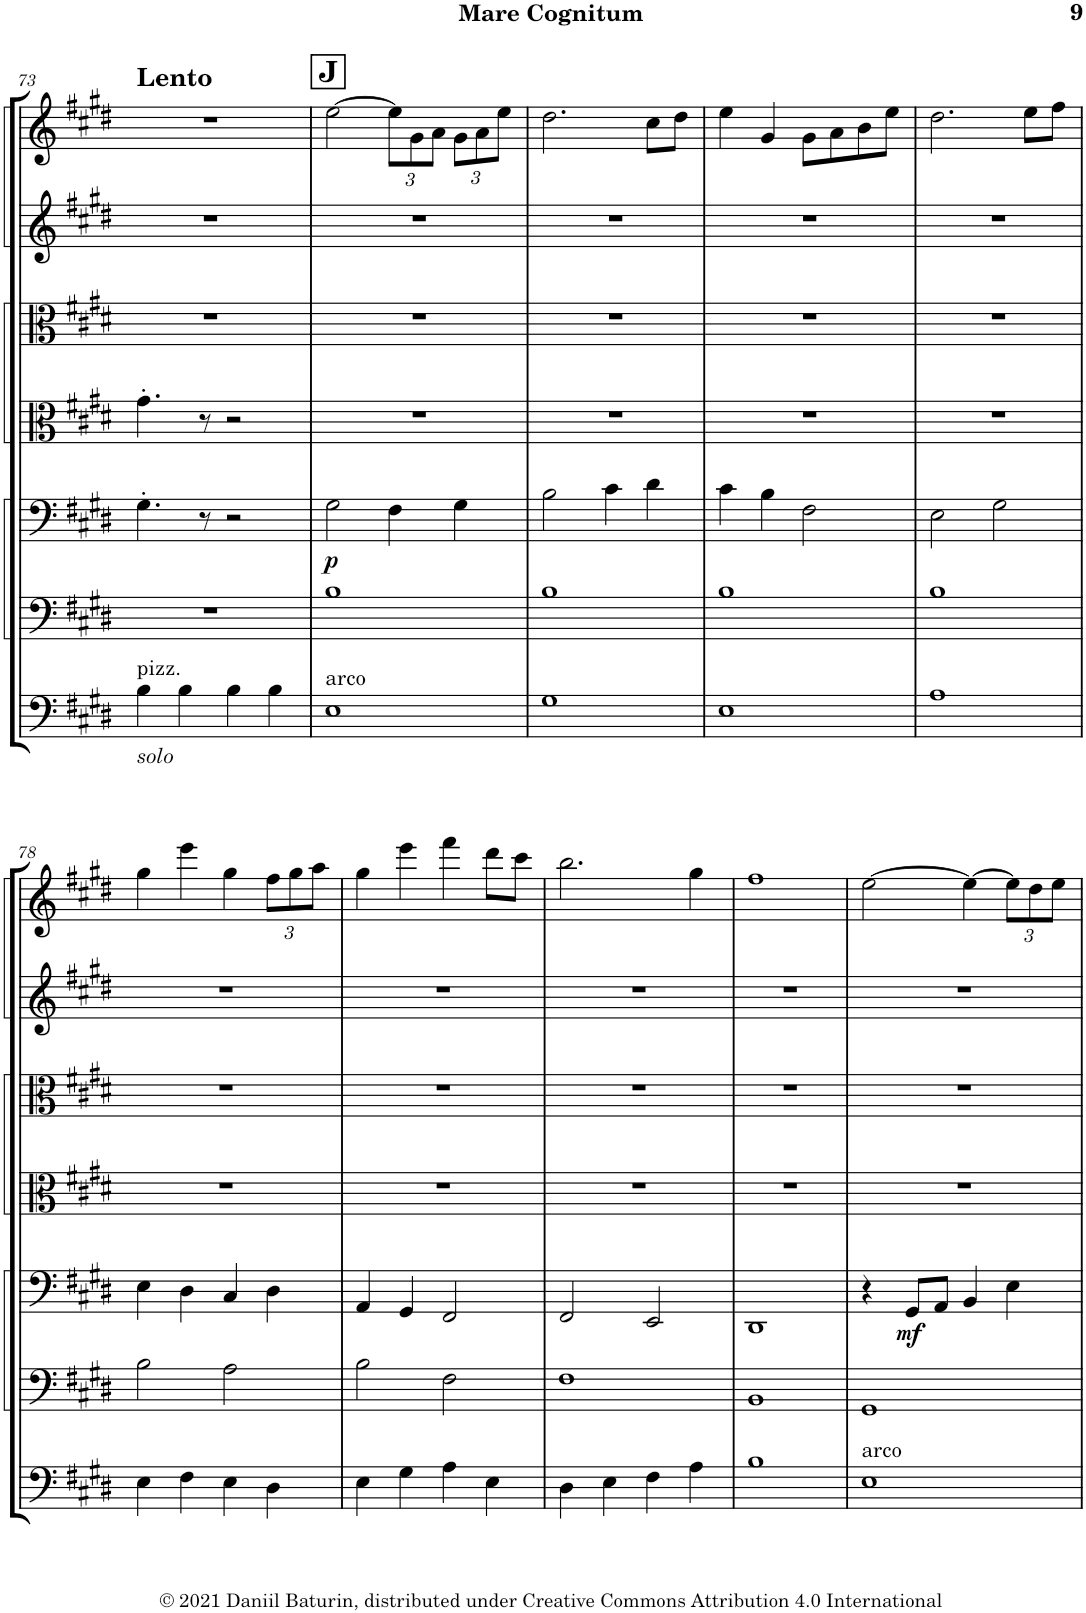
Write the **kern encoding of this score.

**kern	**kern	**kern	**dynam	**kern	**kern	**kern	**kern
*part7	*part6	*part5	*part5	*part4	*part3	*part2	*part1
*staff7	*staff6	*staff5	*staff5	*staff4	*staff3	*staff2	*staff1
*I"Contrabass	*I"Violoncello II	*I"Violoncello I	*	*I"Viola II	*I"Viola I	*I"Violin II	*I"Violin I
*I'Cb	*I'Vc	*I'Vc	*	*I'Vla	*I'Vla	*I'Vln	*I'Vln
!!LO:PB:g=z
*clefF4	*clefF4	*clefF4	*	*clefC3	*clefC3	*clefG2	*clefG2
*Trd7c12	*	*	*	*	*	*	*
*k[f#c#g#d#]	*k[f#c#g#d#]	*k[f#c#g#d#]	*	*k[f#c#g#d#]	*k[f#c#g#d#]	*k[f#c#g#d#]	*k[f#c#g#d#]
*M4/4	*M4/4	*M4/4	*	*M4/4	*M4/4	*M4/4	*M4/4
=73	=73	=73	=73	=73	=73	=73	=73
!	!	!	!	!	!	!	!LO:TX:a:B:t=Lento
!LO:TX:a:t=pizz.	!	!	!	!	!	!	!
!LO:TX:b:i:t=solo	!	!	!	!	!	!	!
4B\	1r	4.G#'\	.	4.g#'\	1r	1r	1r
4B\	.	.	.	.	.	.	.
.	.	8r	.	8r	.	.	.
4B\	.	2r	.	2r	.	.	.
4B\	.	.	.	.	.	.	.
!!LO:REH:place=s1:a:B:cj:fs=14:t=J
=74	=74	=74	=74	=74	=74	=74	=74
!LO:TX:a:t=arco	!	!	!	!	!	!	!
!	!	!	!LO:DY:b	!	!	!	!
1E	1B	2G#\	p	1r	1r	1r	[2ee\
*	*	*	*	*	*	*	*Xbrackettup
.	.	4F#\	.	.	.	.	12ee\L]
.	.	.	.	.	.	.	12g#\
.	.	.	.	.	.	.	12a\J
.	.	4G#\	.	.	.	.	12g#\L
.	.	.	.	.	.	.	12a\
.	.	.	.	.	.	.	12ee\J
=75	=75	=75	=75	=75	=75	=75	=75
1G#	1B	2B\	.	1r	1r	1r	2.dd#\
.	.	4c#\	.	.	.	.	.
.	.	4d#\	.	.	.	.	8cc#\L
.	.	.	.	.	.	.	8dd#\J
=76	=76	=76	=76	=76	=76	=76	=76
1E	1B	4c#\	.	1r	1r	1r	4ee\
.	.	4B\	.	.	.	.	4g#/
.	.	2F#\	.	.	.	.	8g#\L
.	.	.	.	.	.	.	8a\
.	.	.	.	.	.	.	8b\
.	.	.	.	.	.	.	8ee\J
=77	=77	=77	=77	=77	=77	=77	=77
1A	1B	2E\	.	1r	1r	1r	2.dd#\
.	.	2G#\	.	.	.	.	.
.	.	.	.	.	.	.	8ee\L
.	.	.	.	.	.	.	8ff#\J
!!LO:LB:g=z
=78	=78	=78	=78	=78	=78	=78	=78
4E\	2B\	4E\	.	1r	1r	1r	4gg#\
4F#\	.	4D#\	.	.	.	.	4eee\
4E\	2A\	4C#/	.	.	.	.	4gg#\
4D#\	.	4D#\	.	.	.	.	12ff#\L
.	.	.	.	.	.	.	12gg#\
.	.	.	.	.	.	.	12aa\J
=79	=79	=79	=79	=79	=79	=79	=79
4E\	2B\	4AA/	.	1r	1r	1r	4gg#\
4G#\	.	4GG#/	.	.	.	.	4eee\
4A\	2F#\	2FF#/	.	.	.	.	4fff#\
4E\	.	.	.	.	.	.	8ddd#\L
.	.	.	.	.	.	.	8ccc#\J
=80	=80	=80	=80	=80	=80	=80	=80
4D#\	1F#	2FF#/	.	1r	1r	1r	2.bb\
4E\	.	.	.	.	.	.	.
4F#\	.	2EE/	.	.	.	.	.
4A\	.	.	.	.	.	.	4gg#\
=81	=81	=81	=81	=81	=81	=81	=81
1B	1BB	1DD#	.	1r	1r	1r	1ff#
=82	=82	=82	=82	=82	=82	=82	=82
!LO:TX:a:t=arco	!	!	!	!	!	!	!
1E	1GG#	4r	.	1r	1r	1r	[2ee\
!	!	!	!LO:DY:b	!	!	!	!
.	.	8GG#/L	mf	.	.	.	.
.	.	8AA/J	.	.	.	.	.
.	.	4BB/	.	.	.	.	4ee\_
.	.	4E\	.	.	.	.	12ee\L]
.	.	.	.	.	.	.	12dd#\
.	.	.	.	.	.	.	12ee\J
=	=	=	=	=	=	=	=
*-	*-	*-	*-	*-	*-	*-	*-
